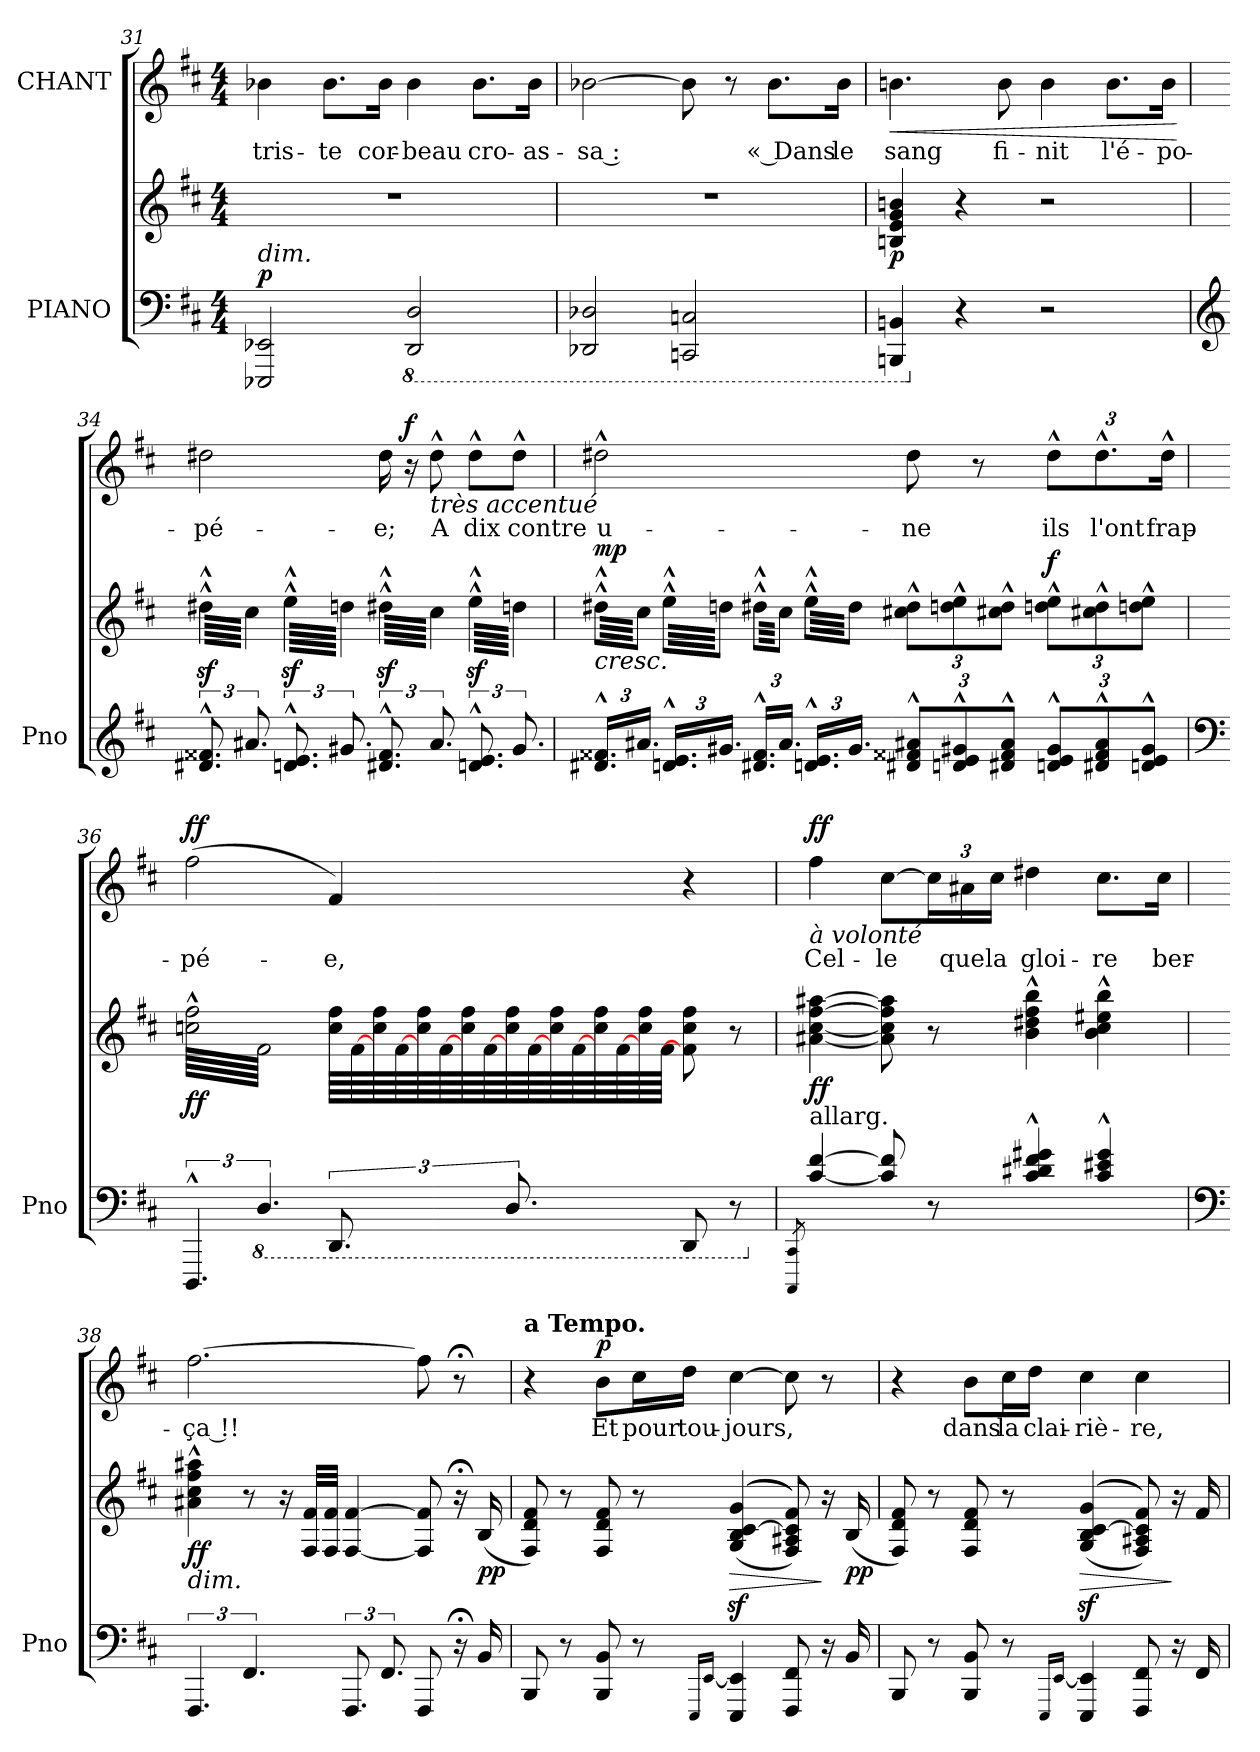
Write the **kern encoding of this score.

**kern	**kern	**dynam	**kern	**text	**dynam
*part2	*part2	*part2	*part1	*part1	*part1
*staff3	*staff2	*staff2/3	*staff1	*staff1	*staff1
*I"PIANO	*	*	*I"CHANT	*	*
*I'Pno	*	*	*	*	*
*clefF4	*clefG2	*	*clefG2	*	*
*k[f#c#]	*k[f#c#]	*	*k[f#c#]	*	*
*M4/4	*M4/4	*	*M4/4	*	*
=31	=31	=31	=31	=31	=31
!LO:TX:a:i:t=dim.	!	!	!	!	!
!	!	!LO:DY:a=2	!	!LO:LY:b	!
2EEE-X/ 2EE-X/	1r	p	4b-X\	tris-	.
!	!	!	!	!LO:LY:b	!
.	.	.	8.b-\L	-te	.
!	!	!	!	!LO:LY:b	!
.	.	.	16b-\Jk	cor-	.
*8ba	*	*	*	*	*
!	!	!	!	!LO:LY:b	!
2DDD/ 2DD/	.	.	4b-\	-beau	.
!	!	!	!	!LO:LY:b	!
.	.	.	8.b-\L	cro-	.
!	!	!	!	!LO:LY:b	!
.	.	.	16b-\Jk	-as-	.
!!LO:LB:g=z
=32	=32	=32	=32	=32	=32
!	!	!	!	!LO:LY:b	!
2DDD-X/ 2DD-X/	1r	.	[2b-X\	-sa :	.
2CCCn/ 2CCn/	.	.	8b-\]	.	.
.	.	.	8r	.	.
!	!	!	!	!LO:LY:b	!
.	.	.	8.b-\L	« Dans	.
!	!	!	!	!LO:LY:b	!
.	.	.	16b-\Jk	le	.
=33	=33	=33	=33	=33	=33
!	!	!LO:DY:b	!	!LO:LY:b	!LO:HP:b
4BBBBn/ 4BBBn/	4Bn/ 4e/ 4g/ 4bn/	p	4.bn\	sang	<
*X8ba	*	*	*	*	*
4r	4r	.	.	.	.
!	!	!	!	!LO:LY:b	!
.	.	.	8b\	fi-	.
!	!	!	!	!LO:LY:b	!
2r	2r	.	4b\	-nit	.
!	!	!	!	!LO:LY:b	!
.	.	.	8.b\L	l'é-	.
!	!	!	!	!LO:LY:b	!
.	.	.	16b\Jk	-po-	.
.	.	.	.	.	[
=34	=34	=34	=34	=34	=34
*clefG2	*	*	*	*	*
!	!	!	!	!LO:LY:b	!
*	*tremolo	*	*	*	*
12.d#X/^^ 12.f##X/^^	64dd#Xz<^^\LLLL	.	2dd#X\	-pé-	.
.	64cc#\	.	.	.	.
.	64dd#Xz<^^\	.	.	.	.
.	64cc#\	.	.	.	.
.	64dd#Xz<^^\	.	.	.	.
.	64cc#\	.	.	.	.
.	64dd#Xz<^^\	.	.	.	.
.	64cc#\	.	.	.	.
12.a#X/	64dd#Xz<^^\	.	.	.	.
.	64cc#\	.	.	.	.
.	64dd#Xz<^^\	.	.	.	.
.	64cc#\	.	.	.	.
.	64dd#Xz<^^\	.	.	.	.
.	64cc#\	.	.	.	.
.	64dd#Xz<^^\	.	.	.	.
.	64cc#\JJJJ	.	.	.	.
12.dn/^^ 12.e/^^	64eez<^^\LLLL	.	.	.	.
.	64ddn\	.	.	.	.
.	64eez<^^\	.	.	.	.
.	64ddn\	.	.	.	.
.	64eez<^^\	.	.	.	.
.	64ddn\	.	.	.	.
.	64eez<^^\	.	.	.	.
.	64ddn\	.	.	.	.
12.g#X/	64eez<^^\	.	.	.	.
.	64ddn\	.	.	.	.
.	64eez<^^\	.	.	.	.
.	64ddn\	.	.	.	.
.	64eez<^^\	.	.	.	.
.	64ddn\	.	.	.	.
.	64eez<^^\	.	.	.	.
.	64ddn\JJJJ	.	.	.	.
!	!	!	!	!LO:LY:b	!
12.d#X/^^ 12.f##/^^	64dd#Xz<^^\LLLL	.	16dd#\	-e;	.
.	64cc#\	.	.	.	.
.	64dd#Xz<^^\	.	.	.	.
.	64cc#\	.	.	.	.
!	!	!	!	!	!LO:DY:a
.	64dd#Xz<^^\	.	16r	.	f
.	64cc#\	.	.	.	.
.	64dd#Xz<^^\	.	.	.	.
.	64cc#\	.	.	.	.
!	!	!	!LO:TX:b:i:t=très accentué	!	!
!	!	!	!	!LO:LY:b	!
12.a#/	64dd#Xz<^^\	.	8dd#^^\	A	.
.	64cc#\	.	.	.	.
.	64dd#Xz<^^\	.	.	.	.
.	64cc#\	.	.	.	.
.	64dd#Xz<^^\	.	.	.	.
.	64cc#\	.	.	.	.
.	64dd#Xz<^^\	.	.	.	.
.	64cc#\JJJJ	.	.	.	.
!	!	!	!	!LO:LY:b	!
12.dn/^^ 12.e/^^	64eez<^^\LLLL	.	8dd#^^\L	dix	.
.	64ddn\	.	.	.	.
.	64eez<^^\	.	.	.	.
.	64ddn\	.	.	.	.
.	64eez<^^\	.	.	.	.
.	64ddn\	.	.	.	.
.	64eez<^^\	.	.	.	.
.	64ddn\	.	.	.	.
!	!	!	!	!LO:LY:b	!
12.g#/	64eez<^^\	.	8dd#^^\J	contre	.
.	64ddn\	.	.	.	.
.	64eez<^^\	.	.	.	.
.	64ddn\	.	.	.	.
.	64eez<^^\	.	.	.	.
.	64ddn\	.	.	.	.
.	64eez<^^\	.	.	.	.
.	64ddn\JJJJ	.	.	.	.
!!LO:LB:g=z
=35	=35	=35	=35	=35	=35
!	!LO:TX:b:i:t=cresc.	!	!	!	!
!	!	!LO:DY:a	!	!LO:LY:b	!
24.d#X/^^ 24.f##X/^^L	64dd#X^^\LLLL	mp	2dd#X^^\	u-	.
.	64cc#\	.	.	.	.
.	64dd#X^^\	.	.	.	.
.	64cc#\	.	.	.	.
24.a#X/J	64dd#X^^\	.	.	.	.
.	64cc#\	.	.	.	.
.	64dd#X^^\	.	.	.	.
.	64cc#\JJJJ	.	.	.	.
24.dn/^^ 24.e/^^L	64ee^^\LLLL	.	.	.	.
.	64ddn\	.	.	.	.
.	64ee^^\	.	.	.	.
.	64ddn\	.	.	.	.
24.g#X/J	64ee^^\	.	.	.	.
.	64ddn\	.	.	.	.
.	64ee^^\	.	.	.	.
.	64ddn\JJJJ	.	.	.	.
24.d#X/^^ 24.f##/^^L	64dd#X^^\LLLL	.	.	.	.
.	64cc#\	.	.	.	.
.	64dd#X^^\	.	.	.	.
.	64cc#\	.	.	.	.
24.a#/J	64dd#X^^\	.	.	.	.
.	64cc#\	.	.	.	.
.	64dd#X^^\	.	.	.	.
.	64cc#\JJJJ	.	.	.	.
24.dn/^^ 24.e/^^L	64ee^^\LLLL	.	.	.	.
.	64dd#\	.	.	.	.
.	64ee^^\	.	.	.	.
.	64dd#\	.	.	.	.
24.g#/J	64ee^^\	.	.	.	.
.	64dd#\	.	.	.	.
.	64ee^^\	.	.	.	.
.	64dd#\JJJJ	.	.	.	.
*	*Xtremolo	*	*	*	*
!	!	!	!	!LO:LY:b	!
12d#X/^^ 12f##X/^^ 12a#X/^^L	12cc#X\^^ 12dd#\^^L	.	8dd#\	-ne	.
.	.	.	.	.	.
.	.	.	.	.	.
.	.	.	.	.	.
12dn/^^ 12e/^^ 12g#X/^^	12ddn\^^ 12ee\^^	.	.	.	.
.	.	.	8r	.	.
12d#X/^^ 12f##/^^ 12a#/^^J	12cc#X\^^ 12dd\^^J	.	.	.	.
!	!	!LO:DY:a	!	!LO:LY:b	!LO:DY:a
!	!	!	!	!	!LO:DY:n=1:a
12dn/^^ 12e/^^ 12g#/^^L	12ddn\^^ 12ee\^^L	f	12dd#^^\L	ils	other-dynamics f
!	!	!	!	!LO:LY:b	!
12d#X/^^ 12f##/^^ 12a#/^^	12cc#X\^^ 12dd\^^	.	12.dd#^^\	l'ont	.
12dn/^^ 12e/^^ 12g#/^^J	12ddn\^^ 12ee\^^J	.	.	.	.
!	!	!	!	!LO:LY:b	!
.	.	.	24dd#^^\Jk	frap-	.
=36	=36	=36	=36	=36	=36
*clefF4	*	*	*	*	*
!	!	!LO:DY:b	!	!LO:LY:b	!LO:DY:a
*	*tremolo	*	*	*	*
6.DDD^^/	64ccn\^^ 64ff#\^^LLLL	ff	(2ff#\	-pé-	ff
.	64f#\	.	.	.	.
.	64ccn\^^ 64ff#\^^	.	.	.	.
.	64f#\	.	.	.	.
.	64ccn\^^ 64ff#\^^	.	.	.	.
.	64f#\	.	.	.	.
.	64ccn\^^ 64ff#\^^	.	.	.	.
.	64f#\	.	.	.	.
.	64ccn\^^ 64ff#\^^	.	.	.	.
.	64f#\	.	.	.	.
.	64ccn\^^ 64ff#\^^	.	.	.	.
.	64f#\	.	.	.	.
.	64ccn\^^ 64ff#\^^	.	.	.	.
.	64f#\	.	.	.	.
.	64ccn\^^ 64ff#\^^	.	.	.	.
.	64f#\	.	.	.	.
*8ba	*	*	*	*	*
6.DD/	64ccn\^^ 64ff#\^^	.	.	.	.
.	64f#\	.	.	.	.
.	64ccn\^^ 64ff#\^^	.	.	.	.
.	64f#\	.	.	.	.
.	64ccn\^^ 64ff#\^^	.	.	.	.
.	64f#\	.	.	.	.
.	64ccn\^^ 64ff#\^^	.	.	.	.
.	64f#\	.	.	.	.
.	64ccn\^^ 64ff#\^^	.	.	.	.
.	64f#\	.	.	.	.
.	64ccn\^^ 64ff#\^^	.	.	.	.
.	64f#\	.	.	.	.
.	64ccn\^^ 64ff#\^^	.	.	.	.
.	64f#\	.	.	.	.
.	64ccn\^^ 64ff#\^^	.	.	.	.
.	64f#\JJJJ	.	.	.	.
!	!	!	!	!LO:LY:b	!
12.DDD/	64cc\ 64ff#\LLLL	.	4f#/)	-e,	.
.	[<64f#\	.	.	.	.
.	64cc\ 64ff#\	.	.	.	.
.	[<64f#\	.	.	.	.
.	64cc\ 64ff#\	.	.	.	.
.	[<64f#\	.	.	.	.
.	64cc\ 64ff#\	.	.	.	.
.	[<64f#\	.	.	.	.
12.DD/	64cc\ 64ff#\	.	.	.	.
.	[<64f#\	.	.	.	.
.	64cc\ 64ff#\	.	.	.	.
.	[<64f#\	.	.	.	.
.	64cc\ 64ff#\	.	.	.	.
.	[<64f#\	.	.	.	.
.	64cc\ 64ff#\	.	.	.	.
.	64f#\JJJJ	.	.	.	.
*	*Xtremolo	*	*	*	*
8DDD/	8f#\] 8cc\ 8ff#\	.	4r	.	.
.	.	.	.	.	.
.	.	.	.	.	.
.	.	.	.	.	.
.	.	.	.	.	.
.	.	.	.	.	.
.	.	.	.	.	.
.	.	.	.	.	.
8r	8r	.	.	.	.
!!LO:PB:g=z
=37	=37	=37	=37	=37	=37
*X8ba	*	*	*	*	*
8qCCC#/ 8qCC#/	.	.	.	.	.
!	!	!	!LO:TX:b:i:t=à volonté	!	!
!	!LO:TX:b:t=allarg.	!	!	!	!
!	!	!LO:DY:b	!	!LO:LY:b	!LO:DY:a
[4c#/ [4f#/	[4a#X\ [<4cc#\ [4ff#\ [4aa#X\	ff	4ff#\	Cel-	ff
!	!	!	!	!LO:LY:b	!
8c#/] 8f#/]	8a#\] 8cc#\] 8ff#\] 8aa#\]	.	[8cc#\L	-le	.
8r	8r	.	24cc#\L]	.	.
!	!	!	!	!LO:LY:b	!
.	.	.	24a#X\	que	.
!	!	!	!	!LO:LY:b	!
.	.	.	24cc#\JJ	la	.
!	!	!	!	!LO:LY:b	!
4c#/^^ 4d#X/^^ 4f#/^^ 4g#X/^^	4b\^^ 4dd#X\^^ 4ff#\^^ 4bb\^^	.	4dd#X\	gloi-	.
!	!	!	!	!LO:LY:b	!
4c#/^^ 4e#X/^^ 4g#/^^	4b\^^ 4cc#\^^ 4ee#X\^^ 4bb\^^	.	8.cc#\L	-re	.
!	!	!	!	!LO:LY:b	!
.	.	.	16cc#\Jk	ber-	.
=38	=38	=38	=38	=38	=38
*clefF4	*	*	*	*	*
!	!LO:TX:b:i:t=dim.	!	!	!	!
!	!	!LO:DY:b	!	!LO:LY:b	!
6.FFF#/	4a#X\^^ 4cc#\^^ 4ff#\^^ 4aa#X\^^	ff	[2.ff#\	-ça !!	.
6.FF#/	8r	.	.	.	.
.	16r	.	.	.	.
.	32F#/ 32f#/LLL	.	.	.	.
.	32F#/ 32f#/JJJ	.	.	.	.
12.FFF#/	[4F#/ [4f#/	.	.	.	.
12.FF#/	.	.	.	.	.
8FFF#/	8F#/] 8f#/]	.	8ff#\]	.	.
16r;<	16r;<	.	8r;<	.	.
!	!	!LO:DY:b	!	!	!
16BB/	(>16B/	pp	.	.	.
=39	=39	=39	=39	=39	=39
!	!	!	!LO:TX:a:B:t=a Tempo.	!	!
8BBB/	8F#/ 8d/ 8f#/)	.	4r	.	.
8r	8r	.	.	.	.
!	!	!	!	!LO:LY:b	!LO:DY:a
8BBB/ 8BB/	8F#/ 8d/ 8f#/	.	8b\L	Et	p
!	!	!	!	!LO:LY:b	!
8r	8r	.	16cc#\L	pour	.
!	!	!	!	!LO:LY:b	!
.	.	.	16dd\JJ	tou-	.
16qEEE/LL	.	.	.	.	.
[>16qEE/JJ	.	.	.	.	.
!	!	!LO:HP:b	!	!LO:LY:b	!
4EEE/ 4EE/]	((<(<4G/z< 4B/z< [4c#/z< 4g/z<	>	[4cc#\	-jours,	.
8FFF#/ 8FF#/	8F#/ 8A#X/ 8c#/] 8f#/)))	.	8cc#\]	.	.
16r	16r	]	8r	.	.
!	!	!LO:DY:b	!	!	!
16BB/	(>16B/	pp	.	.	.
!!LO:LB:g=z
=40	=40	=40	=40	=40	=40
8BBB/	8F#/ 8d/ 8f#/)	.	4r	.	.
8r	8r	.	.	.	.
!	!	!	!	!LO:LY:b	!
8BBB/ 8BB/	8F#/ 8d/ 8f#/	.	8b\L	dans	.
!	!	!	!	!LO:LY:b	!
8r	8r	.	16cc#\L	la	.
!	!	!	!	!LO:LY:b	!
.	.	.	16dd\JJ	clai-	.
16qEEE/LL	.	.	.	.	.
[>16qEE/JJ	.	.	.	.	.
!	!	!LO:HP:b	!	!LO:LY:b	!
4EEE/ 4EE/]	((<(<4G/z< 4B/z< [4c#/z< 4g/z<	>	4cc#\	-riè-	.
!	!	!	!	!LO:LY:b	!
8FFF#/ 8FF#/	8F#/ 8A#X/ 8c#/] 8f#/)))	.	4cc#\	-re,	.
16r	16r	]	.	.	.
16FF#/	16f#/	.	.	.	.
=	=	=	=	=	=
*-	*-	*-	*-	*-	*-
